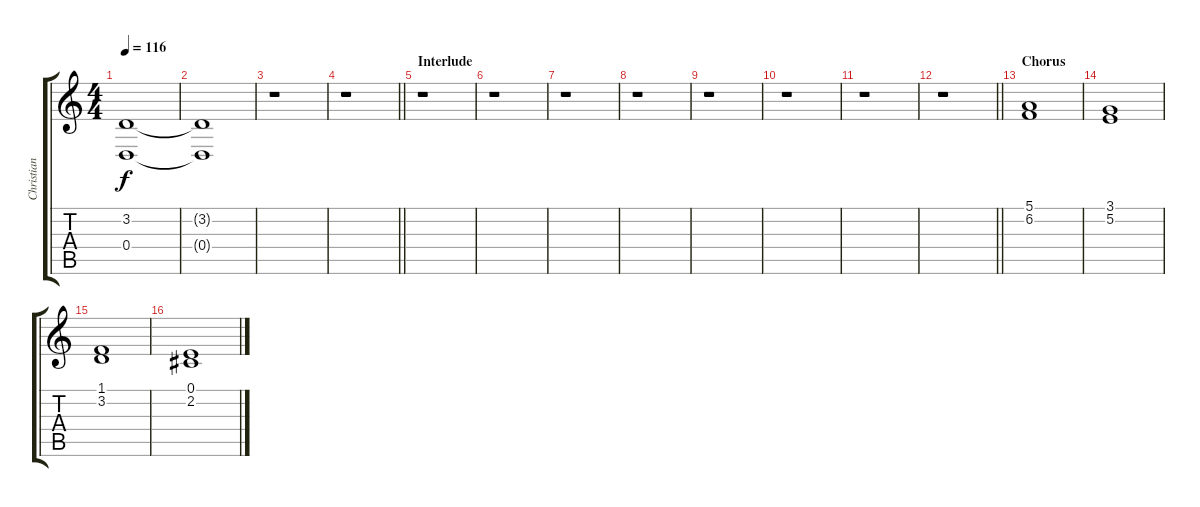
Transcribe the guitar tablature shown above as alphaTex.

\track ("Christian Lorenz [Flake]" "Christian ") {instrument choiraahs}
\staff {score tabs}
\tuning (E4 B3 G3 D3 A2 E2) {hide}
\ts (4 4)
\tempo 116
\clef g2
\ks c
(3.2 0.4).1{dy f} |
(3.2{t} 0.4{t}).1 |
r.1 |
\barLineRight lightlight
r.1 |
\section ("" "Interlude")
r.1 |
r.1 |
r.1 |
r.1 |
r.1 |
r.1 |
r.1 |
\barLineRight lightlight
r.1 |
\section ("" "Chorus")
(5.1 6.2).1 |
(3.1 5.2).1 |
(1.1 3.2).1 |
(0.1 2.2).1
